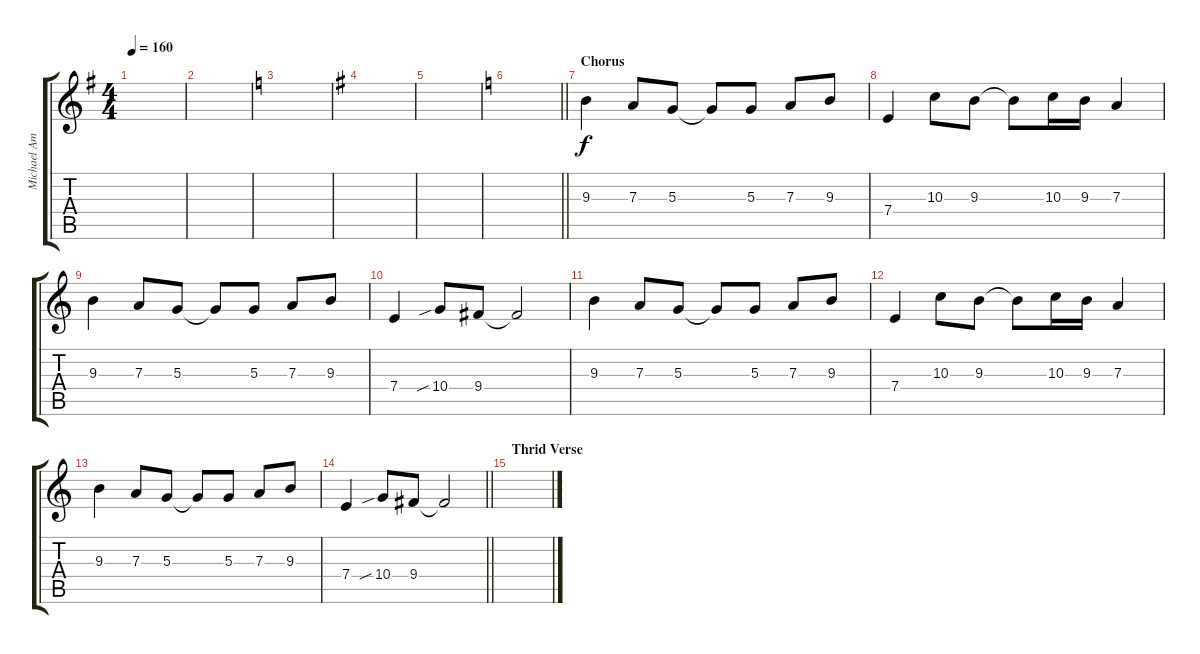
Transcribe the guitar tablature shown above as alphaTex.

\track ("Michael Amott" "Michael Am") {instrument distortionguitar}
\staff {score tabs}
\tuning (B3 Gb3 D3 A2 E2 B1) {hide}
\ts (4 4)
\tempo 160
\clef g2
\ks g
|
|
\ks c
|
\ks g
|
|
\barLineRight lightlight
\ks c
|
\section ("" "Chorus")
9.3.4 7.3.8 5.3.8 5.3{t}.8 5.3.8 7.3.8 9.3.8 |
7.4.4 10.3.8 9.3.8 9.3{t}.8 10.3.16 9.3.16 7.3.4 |
9.3.4 7.3.8 5.3.8 5.3{t}.8 5.3.8 7.3.8 9.3.8 |
7.4.4 10.4{sib}.8 9.4.8 9.4{t}.2 |
9.3.4 7.3.8 5.3.8 5.3{t}.8 5.3.8 7.3.8 9.3.8 |
7.4.4 10.3.8 9.3.8 9.3{t}.8 10.3.16 9.3.16 7.3.4 |
9.3.4 7.3.8 5.3.8 5.3{t}.8 5.3.8 7.3.8 9.3.8 |
\barLineRight lightlight
7.4.4 10.4{sib}.8 9.4.8 9.4{t}.2 |
\section ("" "Thrid Verse")
